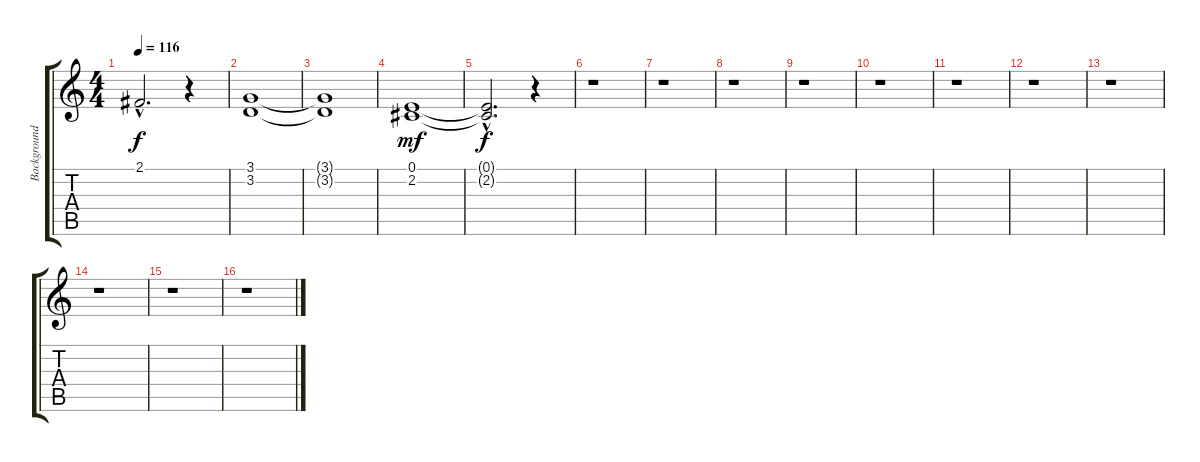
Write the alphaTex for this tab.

\track ("Background Vocals" "Background") {instrument voiceoohs}
\staff {score tabs}
\tuning (E4 B3 G3 D3 A2 E2) {hide}
\ts (4 4)
\tempo 116
\clef g2
\ks c
2.1{hac t}.2{d dy f} r.4 |
(3.1 3.2).1 |
(3.1{t} 3.2{t}).1 |
(0.1 2.2).1{dy mf} |
(0.1{hac t} 2.2{hac t}).2{d dy f} r.4 |
r.1 |
r.1 |
r.1 |
r.1 |
r.1 |
r.1 |
r.1 |
r.1 |
r.1 |
r.1 |
r.1
